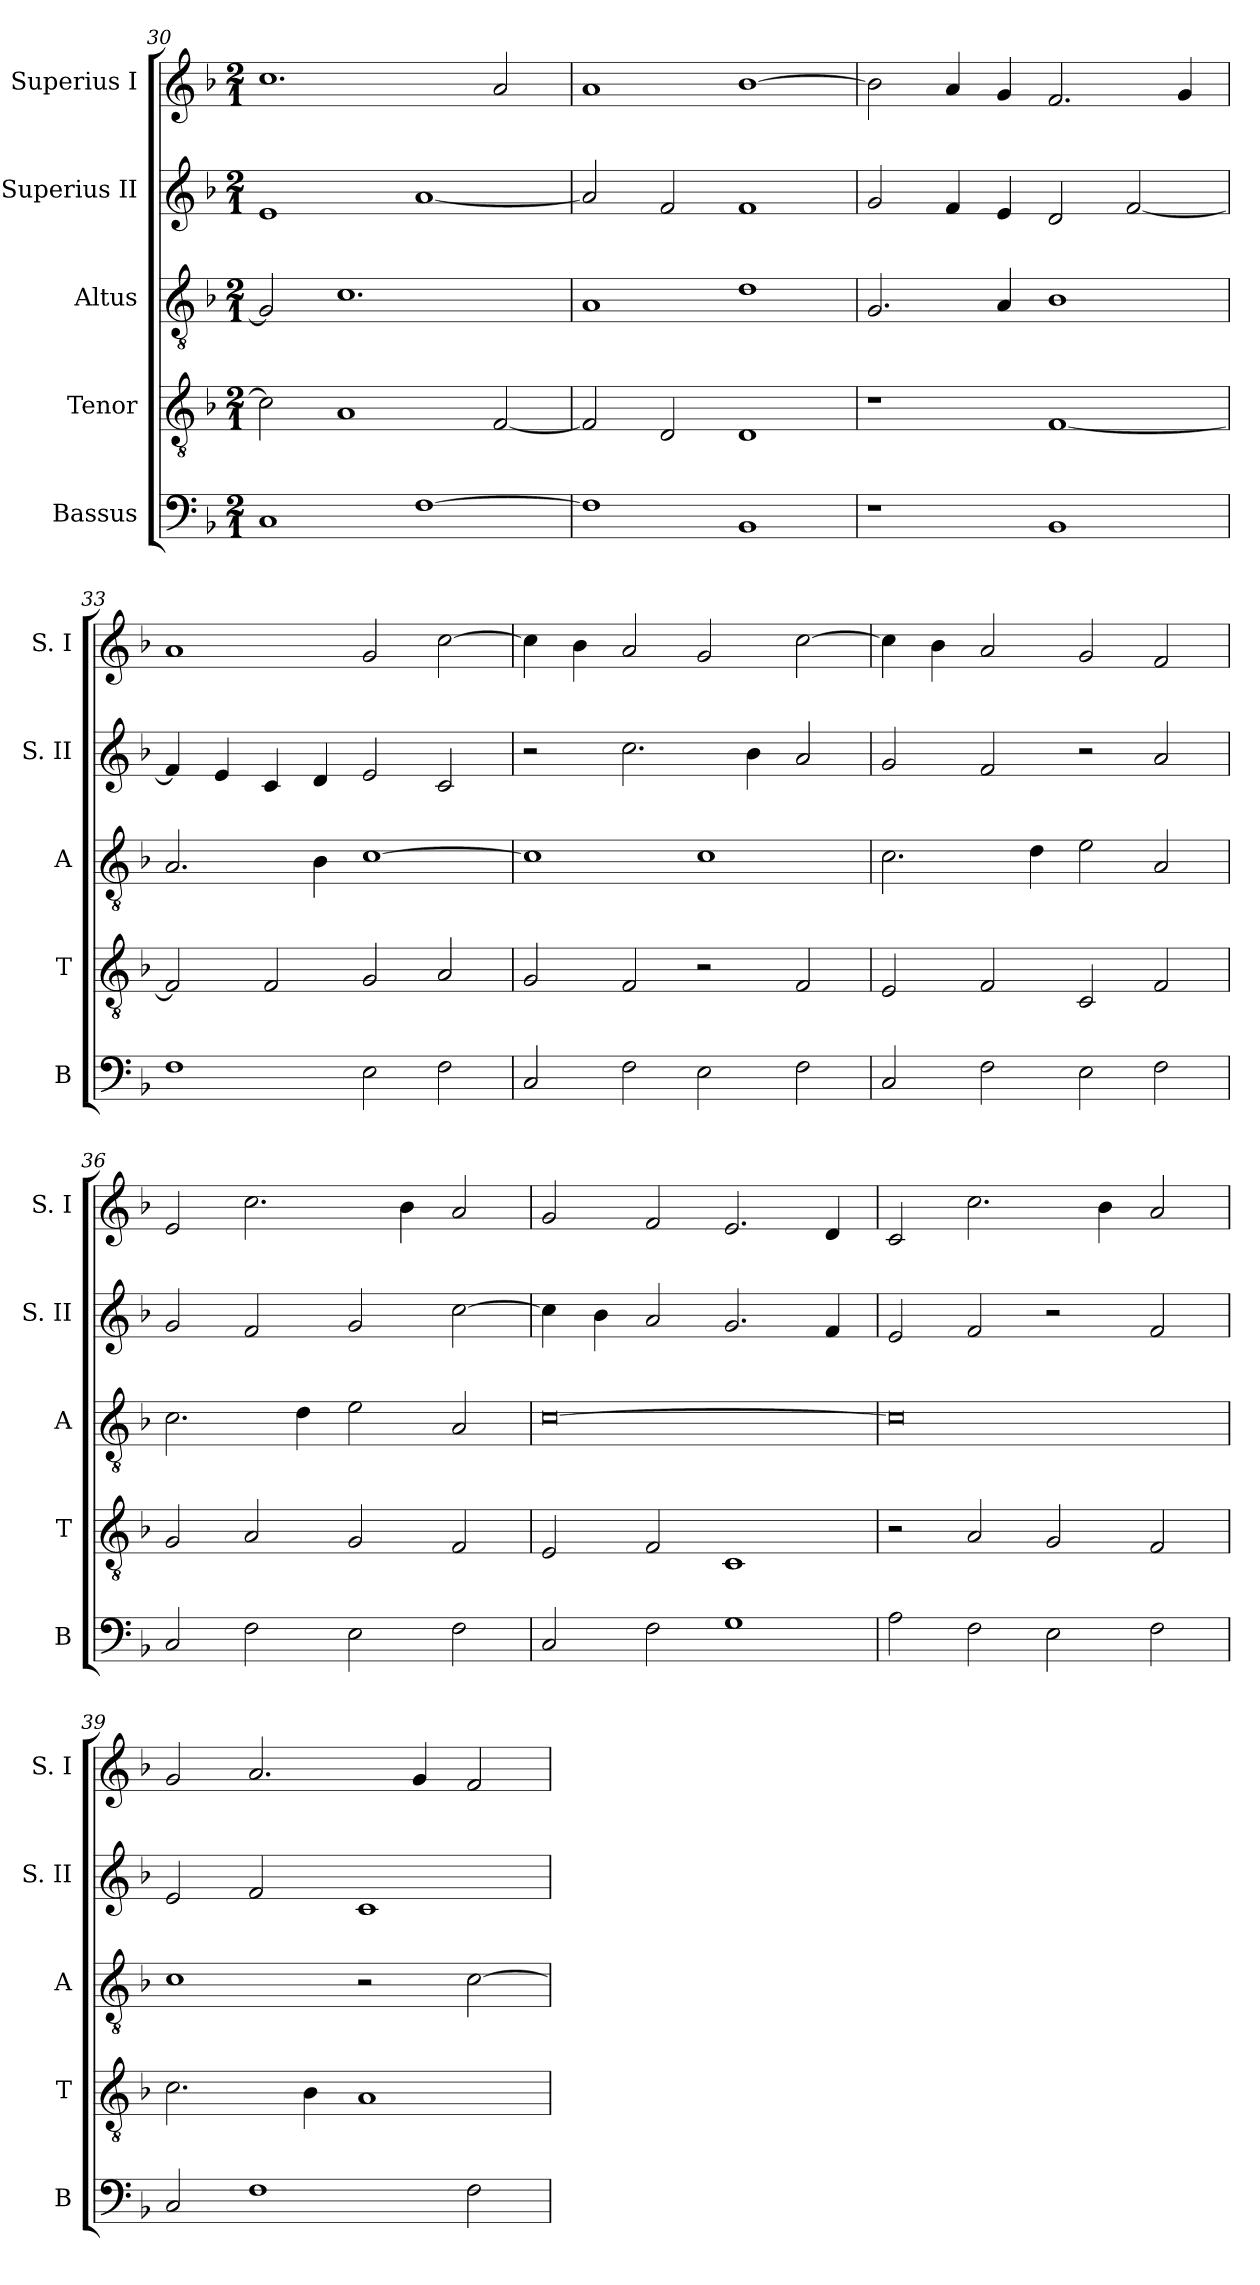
**kern	**kern	**kern	**kern	**kern
*part5	*part4	*part3	*part2	*part1
*staff5	*staff4	*staff3	*staff2	*staff1
*I"Bassus	*I"Tenor	*I"Altus	*I"Superius II	*I"Superius I
*I'B	*I'T	*I'A	*I'S. II	*I'S. I
*clefF4	*clefGv2	*clefGv2	*clefG2	*clefG2
*k[b-]	*k[b-]	*k[b-]	*k[b-]	*k[b-]
*F:	*F:	*F:	*F:	*F:
*M2/1	*M2/1	*M2/1	*M2/1	*M2/1
=30	=30	=30	=30	=30
1C	2c]	2G]	1e	1.cc
.	1A	1.c	.	.
[1F	.	.	[1a	.
.	[2F	.	.	2a
=31	=31	=31	=31	=31
1F]	2F]	1A	2a]	1a
.	2D	.	2f	.
1BB-	1D	1d	1f	[1b-
=32	=32	=32	=32	=32
1r	1r	2.G	2g	2b-]
.	.	.	4f	4a
.	.	4A	4e	4g
1BB-	[1F	1B-	2d	2.f
.	.	.	[2f	.
.	.	.	.	4g
=33	=33	=33	=33	=33
1F	2F]	2.A	4f]	1a
.	.	.	4e	.
.	2F	.	4c	.
.	.	4B-	4d	.
2E	2G	[1c	2e	2g
2F	2A	.	2c	[2cc
=34	=34	=34	=34	=34
2C	2G	1c]	2r	4cc]
.	.	.	.	4b-
2F	2F	.	2.cc	2a
2E	2r	1c	.	2g
.	.	.	4b-	.
2F	2F	.	2a	[2cc
=35	=35	=35	=35	=35
2C	2E	2.c	2g	4cc]
.	.	.	.	4b-
2F	2F	.	2f	2a
.	.	4d	.	.
2E	2C	2e	2r	2g
2F	2F	2A	2a	2f
=36	=36	=36	=36	=36
2C	2G	2.c	2g	2e
2F	2A	.	2f	2.cc
.	.	4d	.	.
2E	2G	2e	2g	.
.	.	.	.	4b-
2F	2F	2A	[2cc	2a
=37	=37	=37	=37	=37
2C	2E	[0c	4cc]	2g
.	.	.	4b-	.
2F	2F	.	2a	2f
1G	1C	.	2.g	2.e
.	.	.	4f	4d
=38	=38	=38	=38	=38
2A	2r	0c]	2e	2c
2F	2A	.	2f	2.cc
2E	2G	.	2r	.
.	.	.	.	4b-
2F	2F	.	2f	2a
=39	=39	=39	=39	=39
2C	2.c	1c	2e	2g
1F	.	.	2f	2.a
.	4B-	.	.	.
.	1A	2r	1c	.
.	.	.	.	4g
2F	.	[2c	.	2f
=	=	=	=	=
*-	*-	*-	*-	*-
